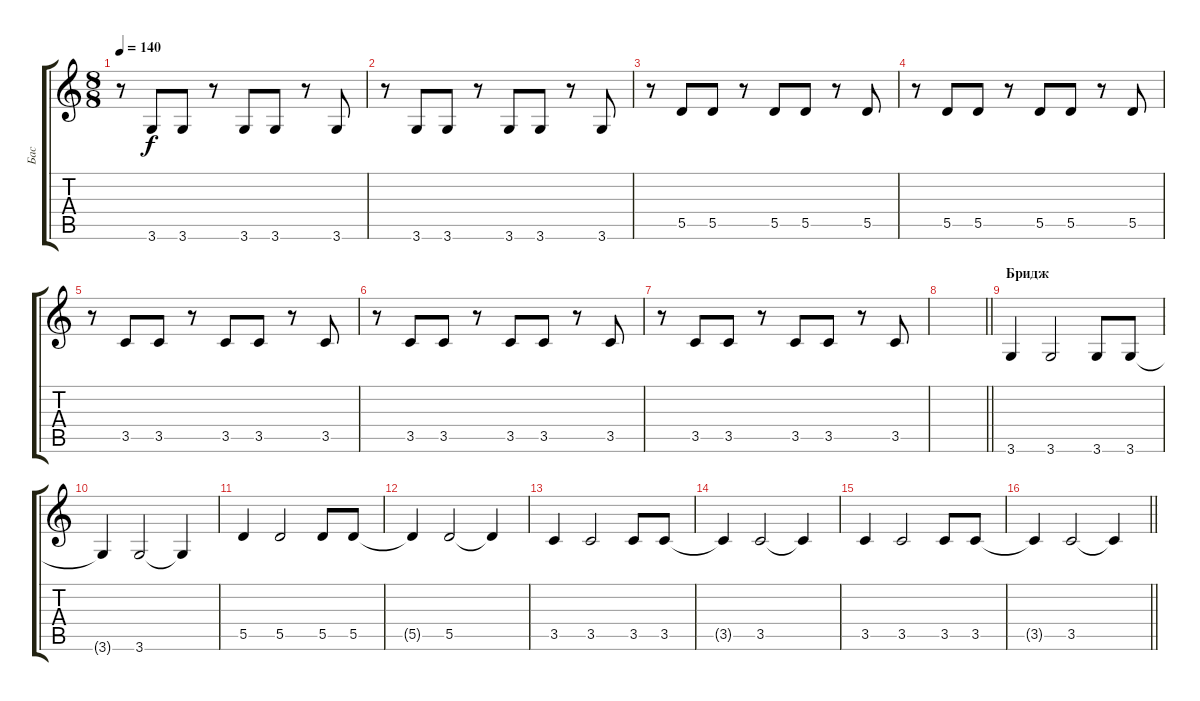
\track ("Бас" "Бас") {instrument acousticbass}
\staff {score tabs}
\tuning (E4 B3 G3 D3 A2 E2) {hide}
\ts (8 8)
\tempo 140
\clef g2
\ks c
r.8{dy f} 3.6.8 3.6.8 r.8 3.6.8 3.6.8 r.8 3.6.8 |
r.8 3.6.8 3.6.8 r.8 3.6.8 3.6.8 r.8 3.6.8 |
r.8 5.5.8 5.5.8 r.8 5.5.8 5.5.8 r.8 5.5.8 |
r.8 5.5.8 5.5.8 r.8 5.5.8 5.5.8 r.8 5.5.8 |
r.8 3.5.8 3.5.8 r.8 3.5.8 3.5.8 r.8 3.5.8 |
r.8 3.5.8 3.5.8 r.8 3.5.8 3.5.8 r.8 3.5.8 |
r.8 3.5.8 3.5.8 r.8 3.5.8 3.5.8 r.8 3.5.8 |
\barLineRight lightlight
|
\section ("" "Бридж")
3.6.4 3.6.2 3.6.8 3.6.8 |
3.6{t}.4 3.6.2 3.6{t}.4 |
5.5.4 5.5.2 5.5.8 5.5.8 |
5.5{t}.4 5.5.2 5.5{t}.4 |
3.5.4 3.5.2 3.5.8 3.5.8 |
3.5{t}.4 3.5.2 3.5{t}.4 |
3.5.4 3.5.2 3.5.8 3.5.8 |
\barLineRight lightlight
3.5{t}.4 3.5.2 3.5{t}.4
